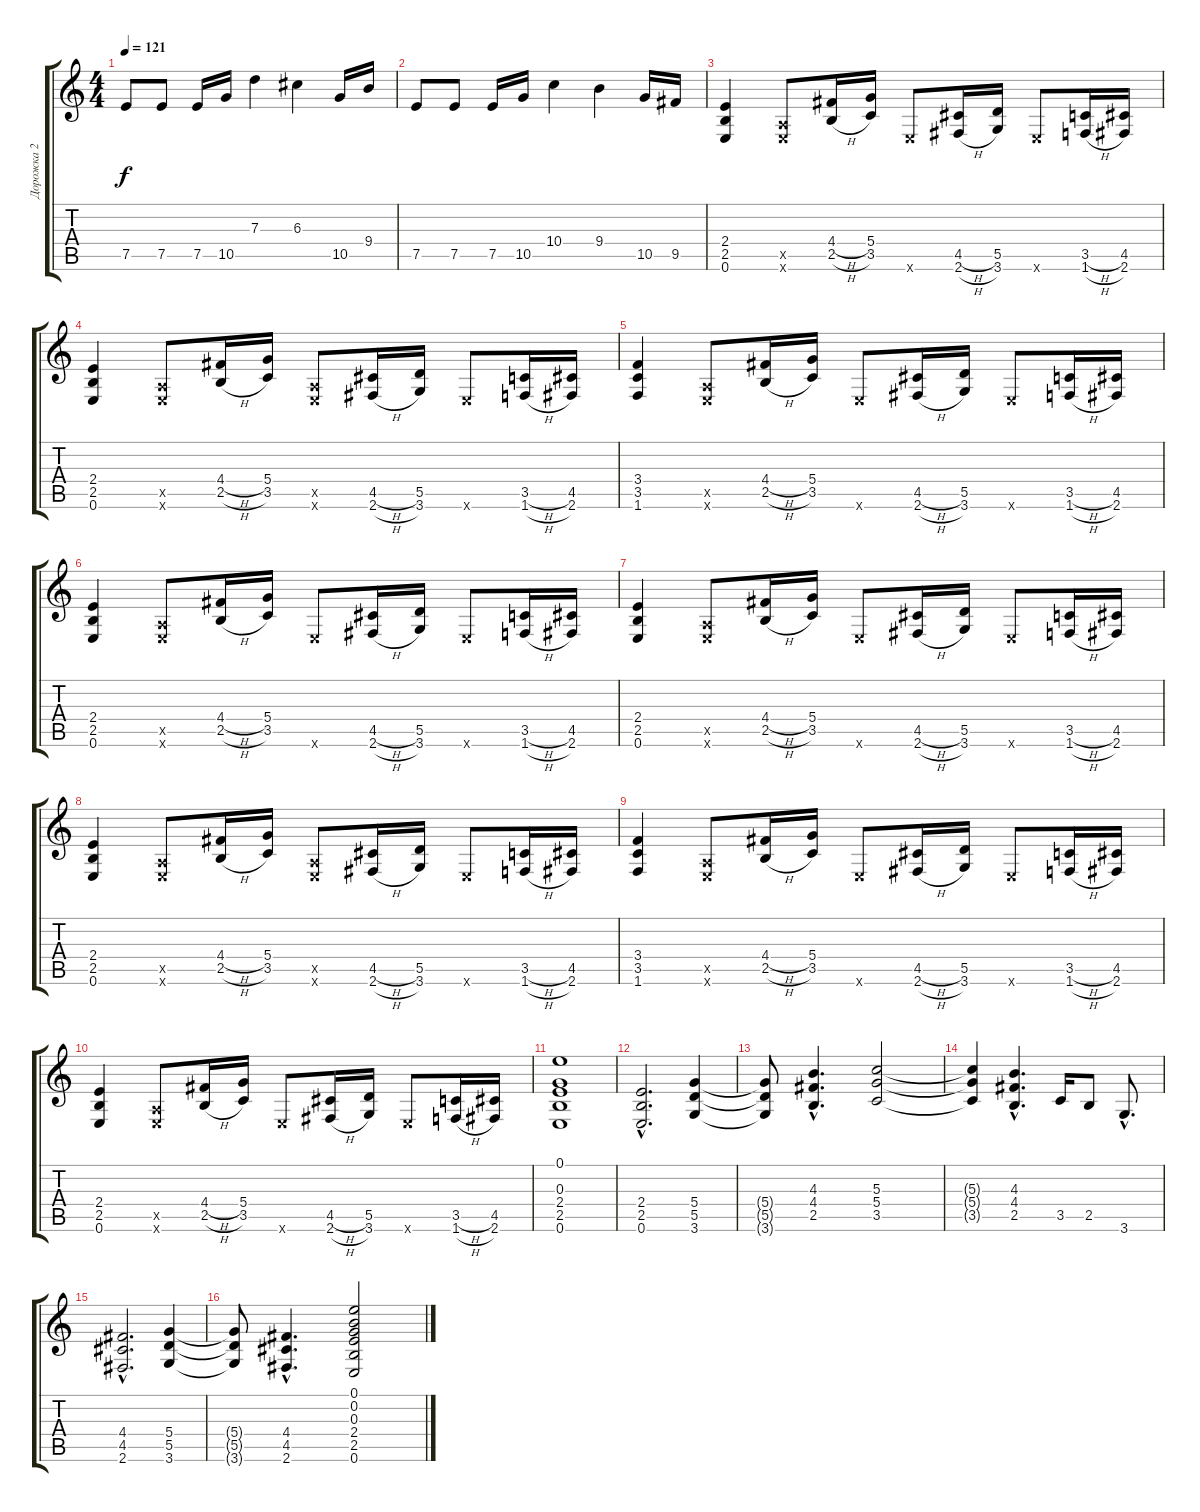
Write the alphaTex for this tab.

\track ("Дорожка 2" "Дорожка 2") {instrument overdrivenguitar}
\staff {score tabs}
\tuning (E4 B3 G3 D3 A2 E2) {hide}
\ts (4 4)
\tempo 121
\clef g2
\ks c
7.5.8{dy f} 7.5.8 7.5.16 10.5.16 7.3.4 6.3.4 10.5.16 9.4.16 |
7.5.8 7.5.8 7.5.16 10.5.16 10.4.4 9.4.4 10.5.16 9.5.16 |
(2.4 2.5 0.6).4 (0.5{x} 0.6{x}).8 (4.4{h} 2.5{h}).16 (5.4 3.5).16 0.6{x}.8 (4.5{h} 2.6{h}).16 (5.5 3.6).16 0.6{x}.8 (3.5{h} 1.6{h}).16 (4.5 2.6).16 |
(2.4 2.5 0.6).4 (0.5{x} 0.6{x}).8 (4.4{h} 2.5{h}).16 (5.4 3.5).16 (0.5{x} 0.6{x}).8 (4.5{h} 2.6{h}).16 (5.5 3.6).16 0.6{x}.8 (3.5{h} 1.6{h}).16 (4.5 2.6).16 |
(3.4 3.5 1.6).4 (0.5{x} 0.6{x}).8 (4.4{h} 2.5{h}).16 (5.4 3.5).16 0.6{x}.8 (4.5{h} 2.6{h}).16 (5.5 3.6).16 0.6{x}.8 (3.5{h} 1.6{h}).16 (4.5 2.6).16 |
(2.4 2.5 0.6).4 (0.5{x} 0.6{x}).8 (4.4{h} 2.5{h}).16 (5.4 3.5).16 0.6{x}.8 (4.5{h} 2.6{h}).16 (5.5 3.6).16 0.6{x}.8 (3.5{h} 1.6{h}).16 (4.5 2.6).16 |
(2.4 2.5 0.6).4 (0.5{x} 0.6{x}).8 (4.4{h} 2.5{h}).16 (5.4 3.5).16 0.6{x}.8 (4.5{h} 2.6{h}).16 (5.5 3.6).16 0.6{x}.8 (3.5{h} 1.6{h}).16 (4.5 2.6).16 |
(2.4 2.5 0.6).4 (0.5{x} 0.6{x}).8 (4.4{h} 2.5{h}).16 (5.4 3.5).16 (0.5{x} 0.6{x}).8 (4.5{h} 2.6{h}).16 (5.5 3.6).16 0.6{x}.8 (3.5{h} 1.6{h}).16 (4.5 2.6).16 |
(3.4 3.5 1.6).4 (0.5{x} 0.6{x}).8 (4.4{h} 2.5{h}).16 (5.4 3.5).16 0.6{x}.8 (4.5{h} 2.6{h}).16 (5.5 3.6).16 0.6{x}.8 (3.5{h} 1.6{h}).16 (4.5 2.6).16 |
(2.4 2.5 0.6).4 (0.5{x} 0.6{x}).8 (4.4{h} 2.5{h}).16 (5.4 3.5).16 0.6{x}.8 (4.5{h} 2.6{h}).16 (5.5 3.6).16 0.6{x}.8 (3.5{h} 1.6{h}).16 (4.5 2.6).16 |
(0.1 0.3 2.4 2.5 0.6).1 |
(2.4{hac} 2.5{hac} 0.6{hac}).2{d} (5.4 5.5 3.6).4 |
(5.4{t} 5.5{t} 3.6{t}).8 (4.3{hac} 4.4{hac} 2.5{hac}).4{d} (5.3 5.4 3.5).2 |
(5.3{t} 5.4{t} 3.5{t}).4 (4.3{hac} 4.4{hac} 2.5{hac}).4{d} 3.5.16 2.5.8 3.6{hac}.8{d} |
(4.4{hac} 4.5{hac} 2.6{hac}).2{d} (5.4 5.5 3.6).4 |
(5.4{t} 5.5{t} 3.6{t}).8 (4.4{hac} 4.5{hac} 2.6{hac}).4{d} (0.1 0.2 0.3 2.4 2.5 0.6).2
